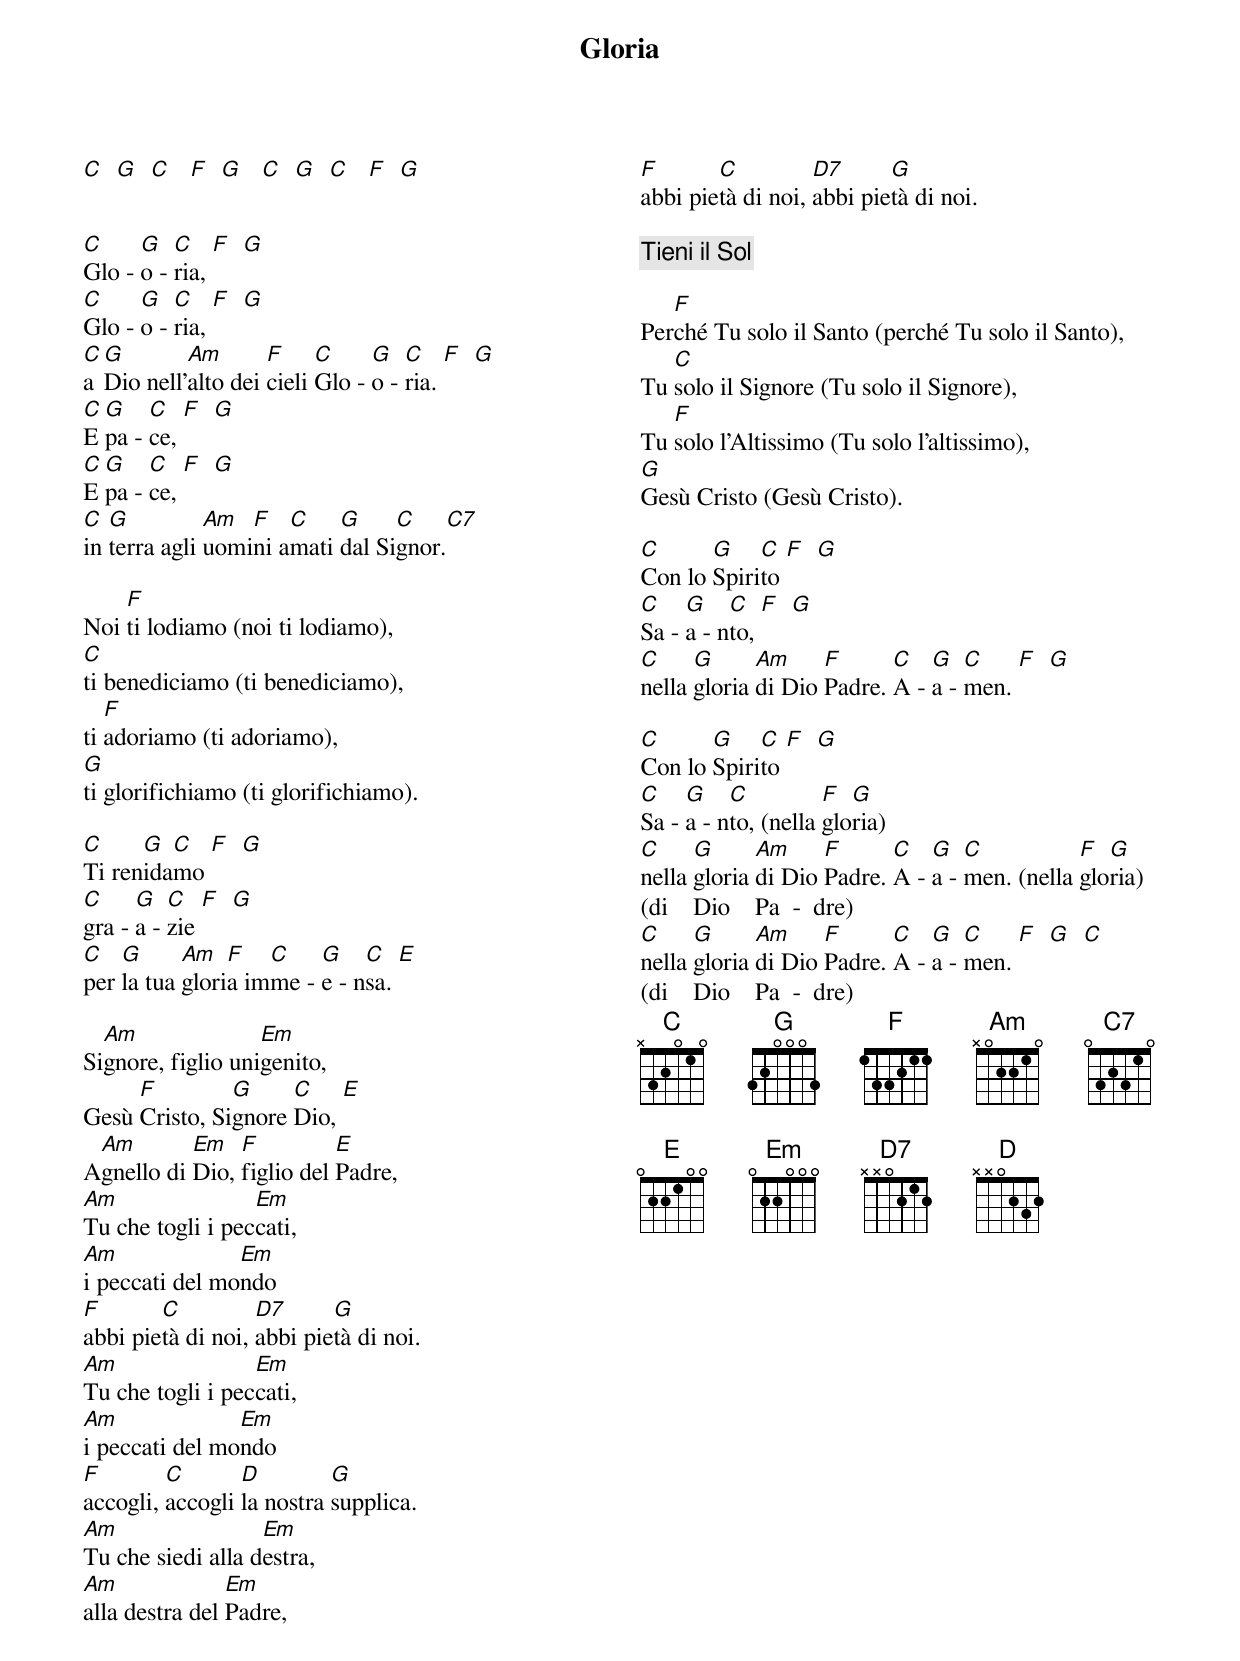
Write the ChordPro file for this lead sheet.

{title: Gloria}
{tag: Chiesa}
{columns: 2}

[C]  [G]  [C]   [F]  [G]   [C]  [G]  [C]   [F]  [G]


[C]Glo - [G]o - [C]ria, [F]  [G]
[C]Glo - [G]o - [C]ria, [F]  [G]
[C]a [G]Dio nell'[Am]alto dei [F]cieli [C]Glo - [G]o - [C]ria. [F]  [G]
[C]E [G]pa - [C]ce, [F]  [G]
[C]E [G]pa - [C]ce, [F]  [G]
[C]in [G]terra agli [Am]uomi[F]ni a[C]mati [G]dal Si[C]gnor.[C7]

Noi [F]ti lodiamo (noi ti lodiamo),
[C]ti benediciamo (ti benediciamo),
ti [F]adoriamo (ti adoriamo),
[G]ti glorifichiamo (ti glorifichiamo).

[C]Ti ren[G]ida[C]mo [F]  [G]
[C]gra - [G]a - [C]zie [F]  [G]
[C]per [G]la tua [Am]glori[F]a im[C]me - [G]e - n[C]sa. [E]

Si[Am]gnore, figlio uni[Em]genito,
Gesù [F]Cristo, Si[G]gnore [C]Dio, [E]
A[Am]gnello di [Em]Dio, [F]figlio del [E]Padre,
[Am]Tu che togli i pec[Em]cati,
[Am]i peccati del mo[Em]ndo
[F]abbi pie[C]tà di noi, [D7]abbi pie[G]tà di noi.
[Am]Tu che togli i pec[Em]cati,
[Am]i peccati del mo[Em]ndo
[F]accogli, [C]accogli [D]la nostra [G]supplica.
[Am]Tu che siedi alla d[Em]estra,
[Am]alla destra del [Em]Padre,
[F]abbi pie[C]tà di noi, [D7]abbi pie[G]tà di noi.

{comment: Tieni il Sol}

Per[F]ché Tu solo il Santo (perché Tu solo il Santo),
Tu [C]solo il Signore (Tu solo il Signore),
Tu [F]solo l'Altissimo (Tu solo l’altissimo),
[G]Gesù Cristo (Gesù Cristo).

[C]Con lo [G]Spiri[C]to [F]  [G]
[C]Sa - [G]a - n[C]to, [F]  [G]
[C]nella [G]gloria [Am]di Dio [F]Padre. [C]A - [G]a - [C]men. [F]  [G]

[C]Con lo [G]Spiri[C]to [F]  [G]
[C]Sa - [G]a - n[C]to, (nella [F]glo[G]ria)
[C]nella [G]gloria [Am]di Dio [F]Padre. [C]A - [G]a - [C]men. (nella [F]glo[G]ria)
(di    Dio    Pa  -  dre)
[C]nella [G]gloria [Am]di Dio [F]Padre. [C]A - [G]a - [C]men. [F]  [G]  [C]
(di    Dio    Pa  -  dre)
